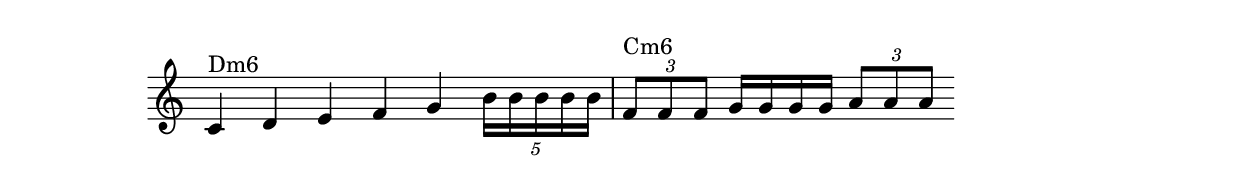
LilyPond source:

#(ly:set-option 'midi-extension "mid")
\version "2.12.3"
\include "english.ly"
\header{ 
}
%{
hi john

[Dm6]             [Cm6]
1 2 3 4 5 77777 | 444 5555 666 |
%}
melody = {
\once \override Staff.TimeSignature #'stencil = ##f
\clef treble
\key c 
\major
\cadenzaOn
  c'4^"Dm6" d'4 e'4 f'4 g'4 \times 4/5{ b'16[ b'16 b'16 b'16 b'16] }  \bar "|"  \times 2/3{ f'8[^"Cm6" f'8 f'8] }  g'16[ g'16 g'16 g'16] \times 2/3{ a'8[ a'8 a'8] }  \bar "|" \bar "" \break 
 }
text = \lyricmode {
                    
}
\score{

<<
\new Voice = "one" {
\melody
}
\new Lyrics \lyricsto "one" \text
>>
\layout {
\context {
\Score
}
}
\midi {
\context {
\Score
tempoWholesPerMinute = #(ly:make-moment 200 4)
}
}
}